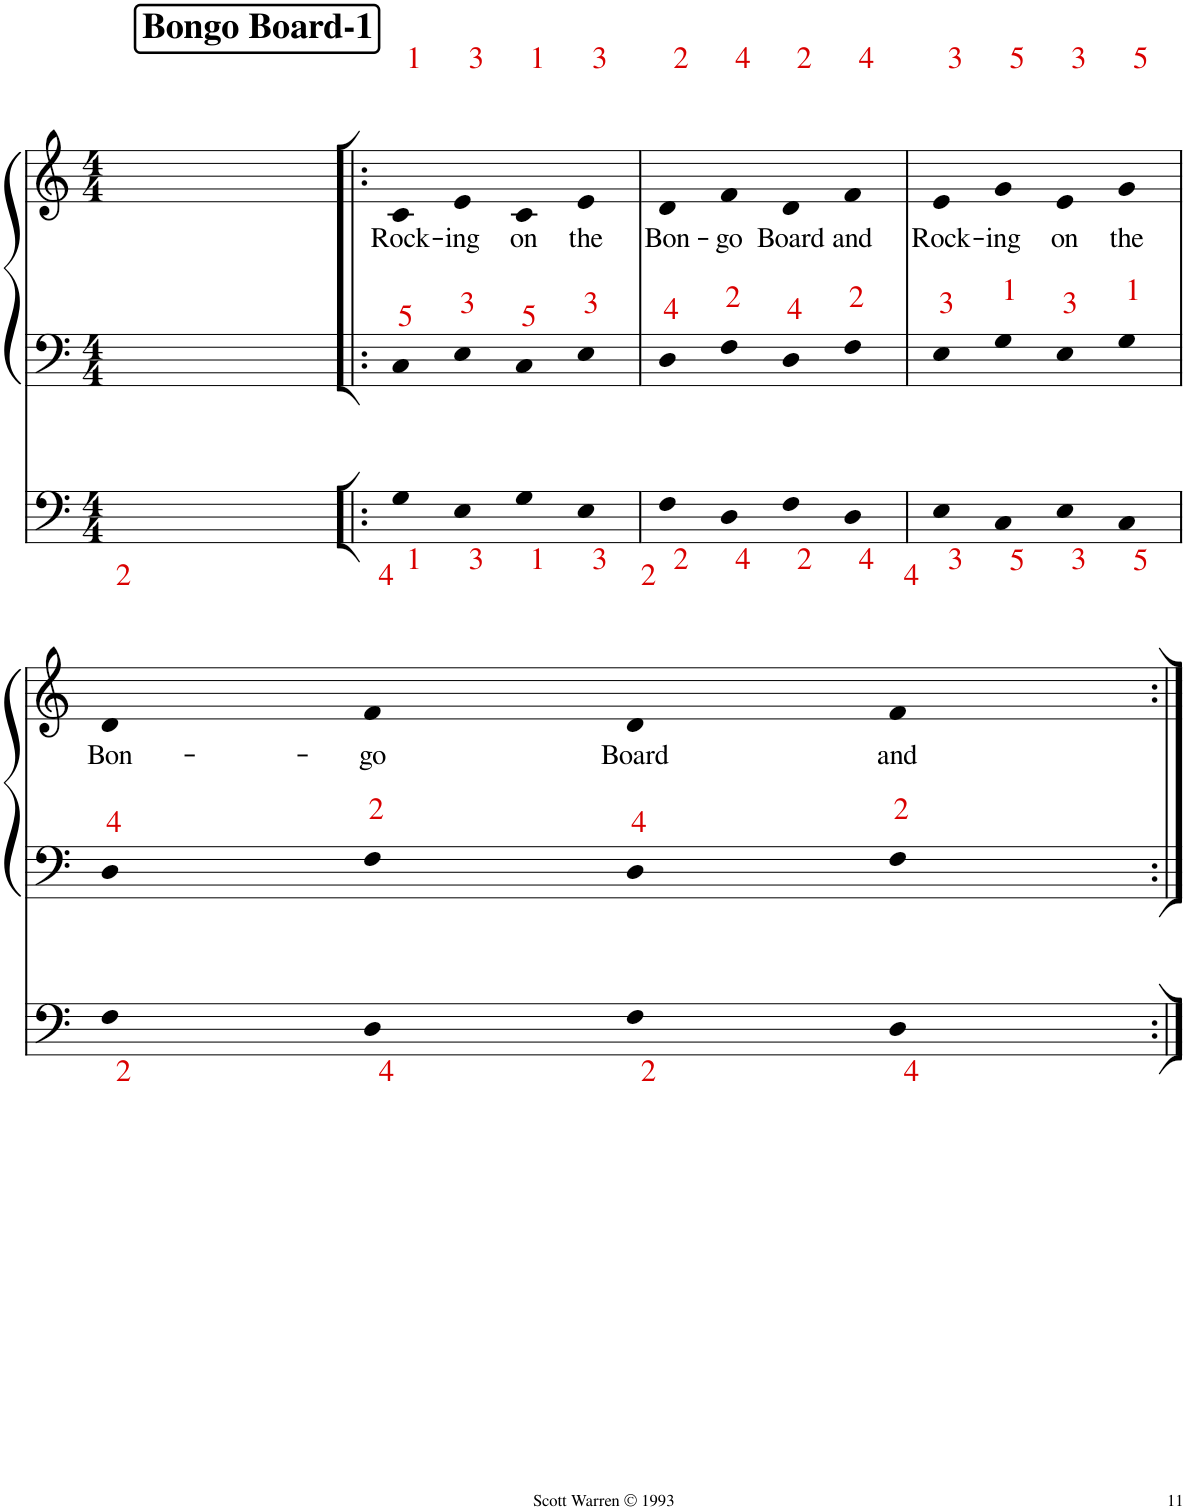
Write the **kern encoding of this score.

**kern	**kern	**kern	**kern	**kern	**text
*part3	*part2	*part1	*part1	*part1	*part1
*staff5	*staff4	*staff3	*staff2	*staff1	*staff1
*I"Voice	*I"Voice	*I"Piano	*	*	*
*I'Vo.	*I'Vo.	*I'Pno	*	*	*
!!LO:PB:g=z
*clefG2	*clefG2	*clefF4	*clefF4	*clefG2	*
*k[]	*k[]	*k[]	*k[]	*k[]	*
*M4/4	*M4/4	*M4/4	*M4/4	*M4/4	*
=55	=55	=55	=55	=55	=55
*^	*	*	*	*	*
4r	1ryy	1ryy	1ryy	1ryy	1ryy	.
2.cc	.	.	.	.	.	.
8r	4ee	1ryy	1ryy	1ryy	1ryy	.
4.ff	.	.	.	.	.	.
.	8r	.	.	.	.	.
.	8r	.	.	.	.	.
4gg	4r	.	.	.	.	.
4r	4r	.	.	.	.	.
!!LO:REH:place=s1:a:B:cj:fs=14:t=Bongo Board-1
=56!|:	=56!|:	=56!|:	=56!|:	=56!|:	=56!|:	=56!|:
!	!	!	!	!	!	!LO:LY:b
*v	*v	*	*	*	*	*
1r	4c	4G	4C	4c	Rock-
.	4e	1ryy	1ryy	1ryy	.
.	4c	.	.	.	.
.	4e	.	.	.	.
1ryy	1ryy	.	.	.	.
!	!	!	!	!	!LO:LY:b
.	.	4E	4E	4e	-ing
!	!	!	!	!	!LO:LY:b
.	.	4G	4C	4c	on
!	!	!	!	!	!LO:LY:b
.	.	4E	4E	4e	the
=57	=57	=57	=57	=57	=57
!	!	!	!	!	!LO:LY:b
1r	4d	4F	4D	4d	Bon-
!	!	!	!	!	!LO:LY:b
.	4f	4D	4F	4f	-go
!	!	!	!	!	!LO:LY:b
.	4d	4F	4D	4d	Board
!	!	!	!	!	!LO:LY:b
.	4f	4D	4F	4f	and
=58	=58	=58	=58	=58	=58
!	!	!	!	!	!LO:LY:b
1r	4e	4E	4E	4e	Rock-
!	!	!	!	!	!LO:LY:b
.	4g	4C	4G	4g	-ing
!	!	!	!	!	!LO:LY:b
.	4e	4E	4E	4e	on
!	!	!	!	!	!LO:LY:b
.	4g	4C	4G	4g	the
!!LO:LB:g=z
=59	=59	=59	=59	=59	=59
!	!	!	!	!	!LO:LY:b
1r	4d	4F	4D	4d	Bon-
!	!	!	!	!	!LO:LY:b
.	4f	4D	4F	4f	-go
!	!	!	!	!	!LO:LY:b
.	4d	4F	4D	4d	Board
!	!	!	!	!	!LO:LY:b
.	4f	4D	4F	4f	and
=:|!	=:|!	=:|!	=:|!	=:|!	=:|!
*-	*-	*-	*-	*-	*-
